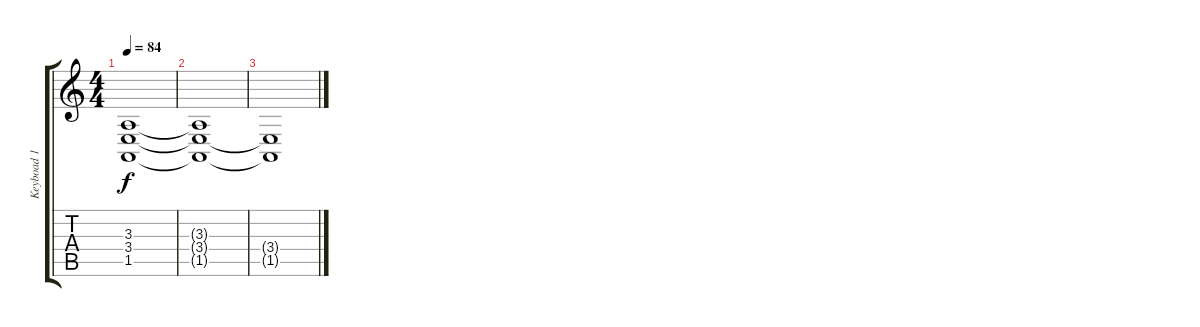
\track ("Keyboad 1" "Keyboad 1") {instrument frenchhorn}
\staff {score tabs}
\tuning (Eb4 Bb3 Gb3 Db3 Ab2 Eb2) {hide}
\ts (4 4)
\tempo 84
\clef g2
\ks c
(3.3 3.4 1.5).1{dy f} |
(3.3{t} 3.4{t} 1.5{t}).1{volume 1} |
(3.4{t} 1.5{t}).1
